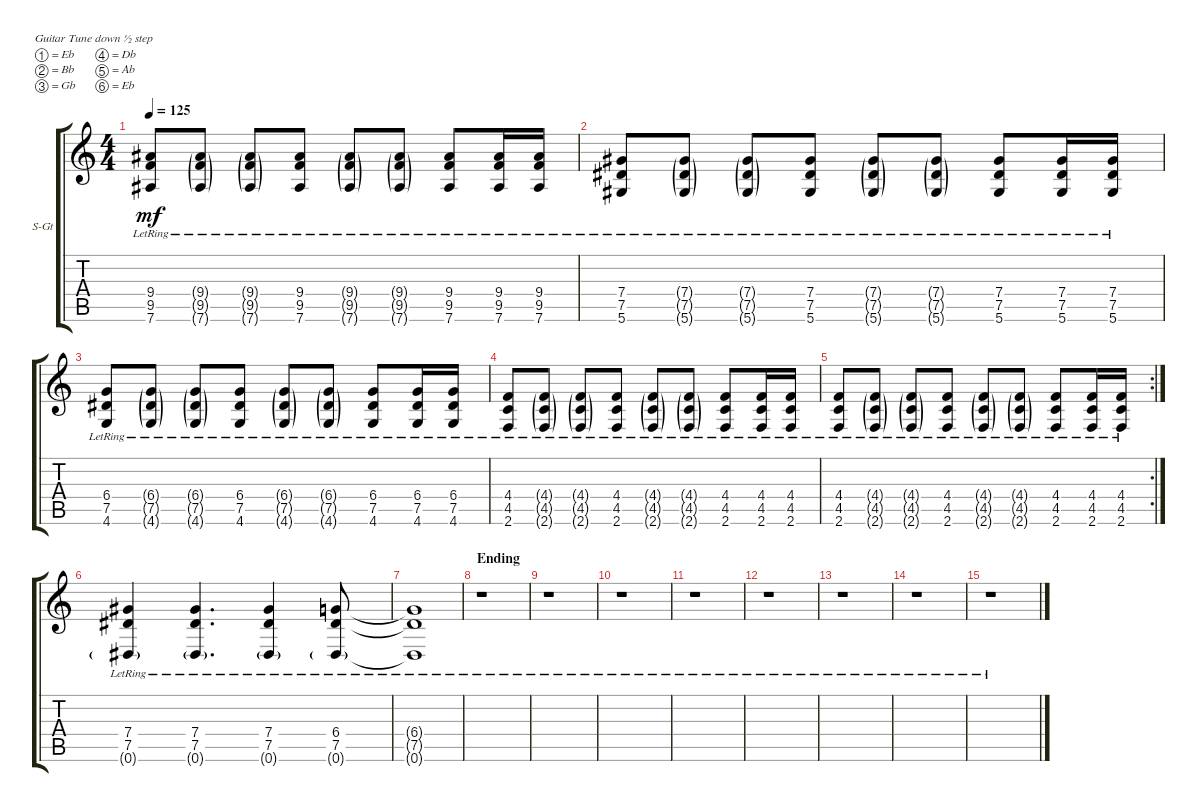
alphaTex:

\defaultSystemsLayout 4
\bracketExtendMode groupsimilarinstruments
\firstSystemTrackNameOrientation horizontal
\otherSystemsTrackNameOrientation horizontal
\track ("Steel Guitar" "S-Gt") {instrument acousticguitarsteel}
\staff {score tabs}
\tuning (Eb4 Bb3 Gb3 Db3 Ab2 Eb2)
\ts (4 4)
\tempo 125
\clef g2
\scale
0.333333
\ks c
(7.6{lr} 9.5{lr} 9.4{lr}).8{dy mf} (7.6{g lr} 9.5{g lr} 9.4{g lr}).8 (7.6{g lr} 9.5{g lr} 9.4{g lr}).8 (7.6{lr} 9.5{lr} 9.4{lr}).8 (7.6{g lr} 9.5{g lr} 9.4{g lr}).8 (7.6{g lr} 9.5{g lr} 9.4{g lr}).8 (7.6{lr} 9.5{lr} 9.4{lr}).8 (7.6{lr} 9.5{lr} 9.4{lr}).16 (7.6{lr} 9.5{lr} 9.4{lr}).16 |
\scale
0.333333 (5.6{lr} 7.5{lr} 7.4{lr}).8 (5.6{g lr} 7.5{g lr} 7.4{g lr}).8 (5.6{g lr} 7.5{g lr} 7.4{g lr}).8 (5.6{lr} 7.5{lr} 7.4{lr}).8 (5.6{g lr} 7.5{g lr} 7.4{g lr}).8 (5.6{g lr} 7.5{g lr} 7.4{g lr}).8 (5.6{lr} 7.5{lr} 7.4{lr}).8 (5.6{lr} 7.5{lr} 7.4{lr}).16 (5.6{lr} 7.5{lr} 7.4{lr}).16 |
\scale
0.333333 (4.6{lr} 7.5{lr} 6.4{lr}).8 (4.6{g lr} 7.5{g lr} 6.4{g lr}).8 (4.6{g lr} 7.5{g lr} 6.4{g lr}).8 (4.6{lr} 7.5{lr} 6.4{lr}).8 (4.6{g lr} 7.5{g lr} 6.4{g lr}).8 (4.6{g lr} 7.5{g lr} 6.4{g lr}).8 (4.6{lr} 7.5{lr} 6.4{lr}).8 (4.6{lr} 7.5{lr} 6.4{lr}).16 (4.6{lr} 7.5{lr} 6.4{lr}).16 |
\scale
0.333333 (2.6{lr} 4.5{lr} 4.4{lr}).8 (2.6{g lr} 4.5{g lr} 4.4{g lr}).8 (2.6{g lr} 4.5{g lr} 4.4{g lr}).8 (2.6{lr} 4.5{lr} 4.4{lr}).8 (2.6{g lr} 4.5{g lr} 4.4{g lr}).8 (2.6{g lr} 4.5{g lr} 4.4{g lr}).8 (2.6{lr} 4.5{lr} 4.4{lr}).8 (2.6{lr} 4.5{lr} 4.4{lr}).16 (2.6{lr} 4.5{lr} 4.4{lr}).16 |
\rc 2
\scale
0.333333 (2.6{lr} 4.5{lr} 4.4{lr}).8 (2.6{g lr} 4.5{g lr} 4.4{g lr}).8 (2.6{g lr} 4.5{g lr} 4.4{g lr}).8 (2.6{lr} 4.5{lr} 4.4{lr}).8 (2.6{g lr} 4.5{g lr} 4.4{g lr}).8 (2.6{g lr} 4.5{g lr} 4.4{g lr}).8 (2.6{lr} 4.5{lr} 4.4{lr}).8 (2.6{lr} 4.5{lr} 4.4{lr}).16 (2.6{lr} 4.5{lr} 4.4{lr}).16 |
\scale
0.333333 (7.4{lr} 7.5{lr} 0.6{g lr}).4 (7.4{lr} 7.5{lr} 0.6{g lr}).4{d} (7.4{lr} 7.5{lr} 0.6{g lr}).4 (6.4{lr} 7.5{lr} 0.6{g lr}).8 |
\scale
0.354497 (6.4{lr t} 7.5{lr t} 0.6{lr t}).1 |
\section ("" "Ending")
\scale
0.322751 r.1 |
\scale
0.322751 r.1 |
\scale
0.333333 r.1 |
\scale
0.333333 r.1 |
\scale
0.333333 r.1 |
r.1 |
r.1 |
r.1
